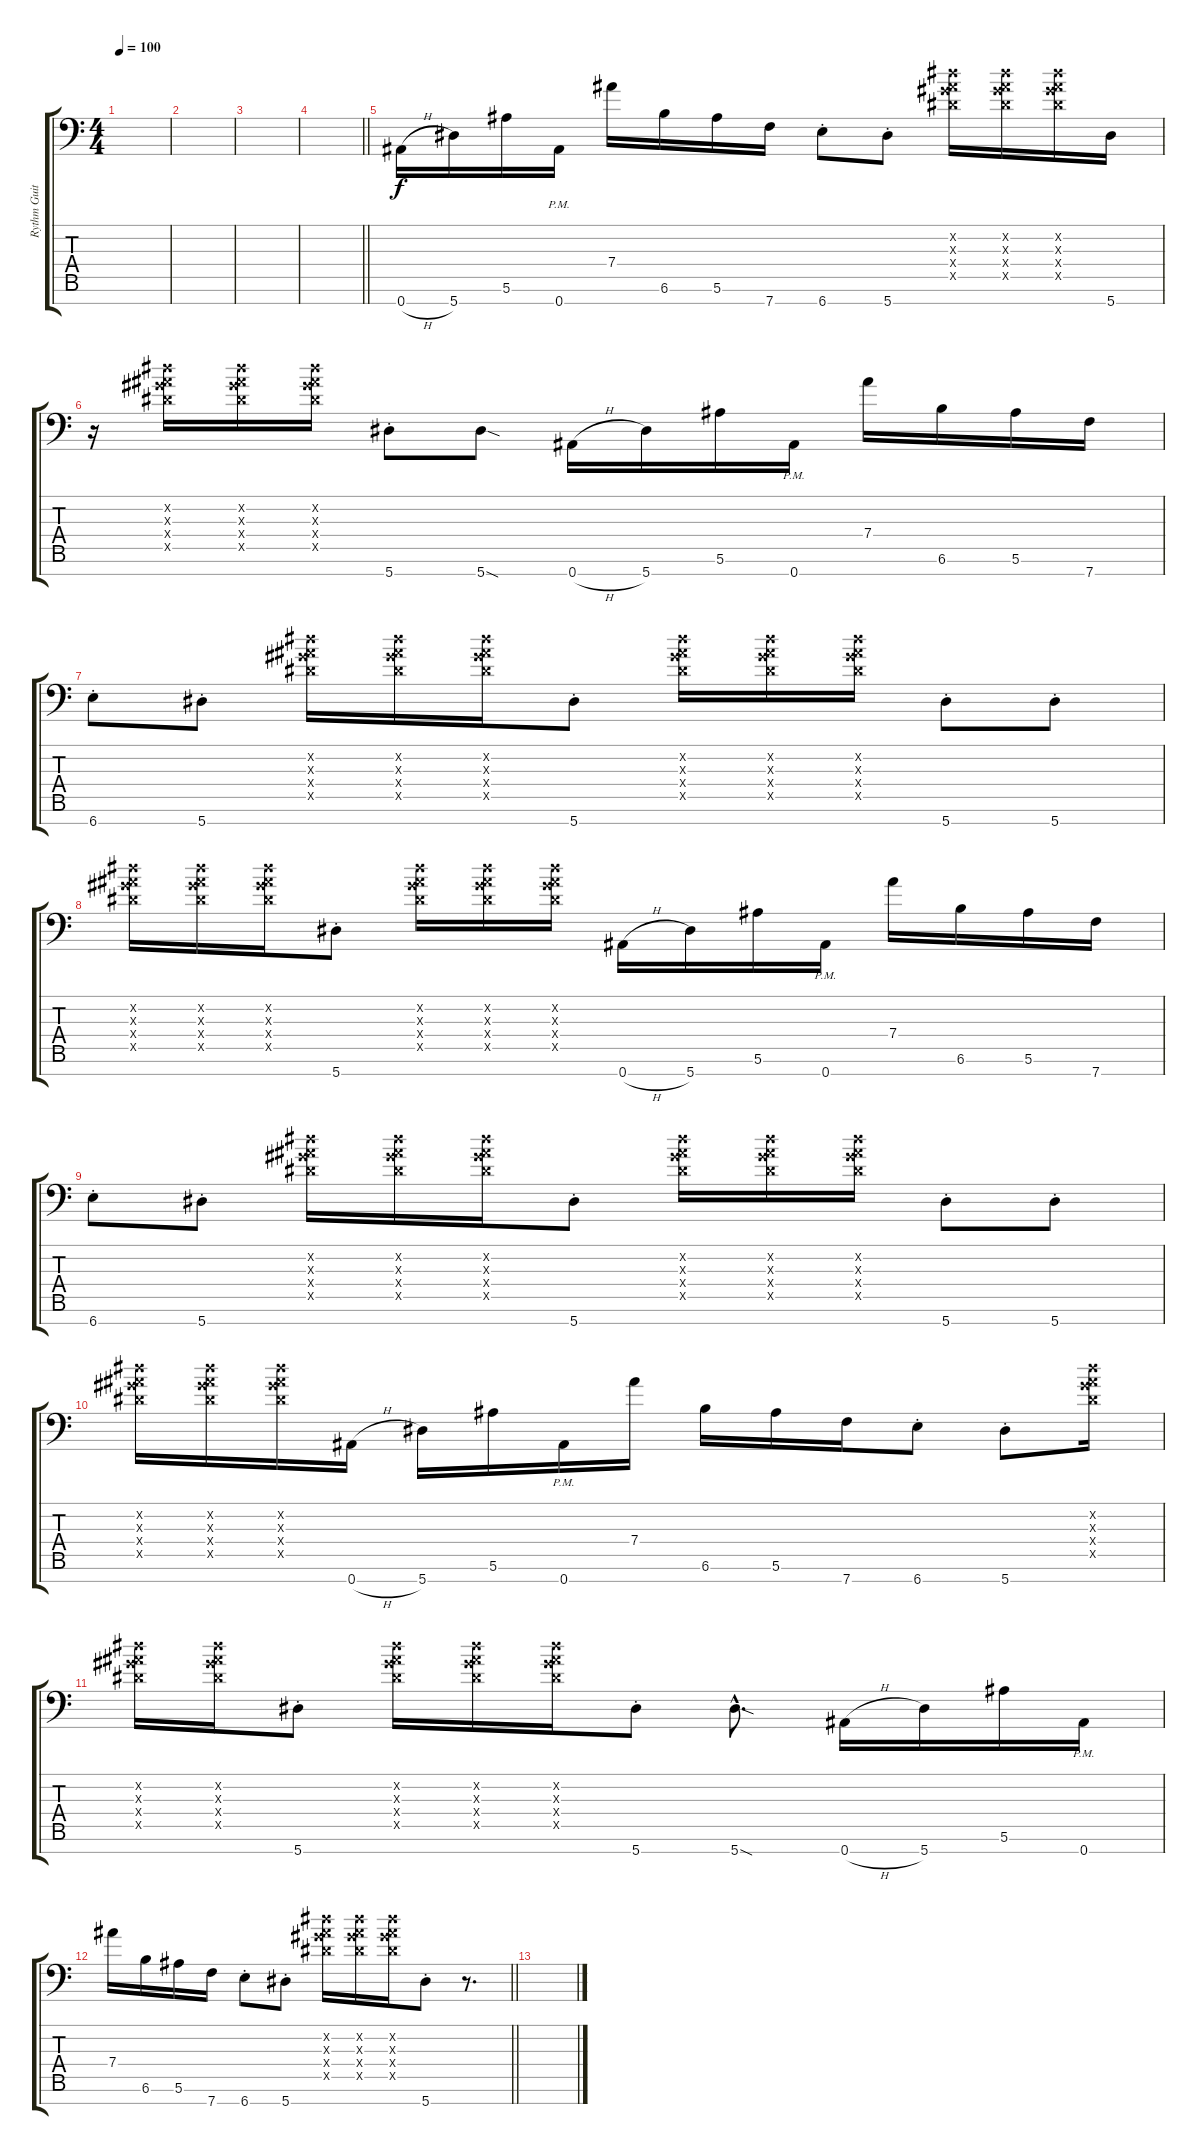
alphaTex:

\track ("Rythm Guitar #1" "Rythm Guit") {instrument distortionguitar}
\staff {score tabs}
\tuning (Eb4 Bb3 F3 Eb3 Bb2 F2 Bb1) {hide}
\ts (4 4)
\section ("" "")
\tempo 100
\clef f4
\ks c
|
|
|
\barLineRight lightlight
|
\section ("" "")
0.7{h}.16 5.7.16 5.6.16 0.7{pm}.16 7.4.16 6.6.16 5.6.16 7.7.16 6.7{st}.8 5.7{st}.8 (5.2{x} 5.3{x} 5.4{x} 5.5{x}).16 (5.2{x} 5.3{x} 5.4{x} 5.5{x}).16 (5.2{x} 5.3{x} 5.4{x} 5.5{x}).16 5.7.16 |
r.16 (5.2{x} 5.3{x} 5.4{x} 5.5{x}).16 (5.2{x} 5.3{x} 5.4{x} 5.5{x}).16 (5.2{x} 5.3{x} 5.4{x} 5.5{x}).16 5.7{st}.8 5.7{sod}.8 0.7{h}.16 5.7.16 5.6.16 0.7{pm}.16 7.4.16 6.6.16 5.6.16 7.7.16 |
6.7{st}.8 5.7{st}.8 (5.2{x} 5.3{x} 5.4{x} 5.5{x}).16 (5.2{x} 5.3{x} 5.4{x} 5.5{x}).16 (5.2{x} 5.3{x} 5.4{x} 5.5{x}).16 5.7{st}.8 (5.2{x} 5.3{x} 5.4{x} 5.5{x}).16 (5.2{x} 5.3{x} 5.4{x} 5.5{x}).16 (5.2{x} 5.3{x} 5.4{x} 5.5{x}).16 5.7{st}.8 5.7{st}.8 |
(5.2{x} 5.3{x} 5.4{x} 5.5{x}).16 (5.2{x} 5.3{x} 5.4{x} 5.5{x}).16 (5.2{x} 5.3{x} 5.4{x} 5.5{x}).16 5.7{st}.8 (5.2{x} 5.3{x} 5.4{x} 5.5{x}).16 (5.2{x} 5.3{x} 5.4{x} 5.5{x}).16 (5.2{x} 5.3{x} 5.4{x} 5.5{x}).16 0.7{h}.16 5.7.16 5.6.16 0.7{pm}.16 7.4.16 6.6.16 5.6.16 7.7.16 |
6.7{st}.8 5.7{st}.8 (5.2{x} 5.3{x} 5.4{x} 5.5{x}).16 (5.2{x} 5.3{x} 5.4{x} 5.5{x}).16 (5.2{x} 5.3{x} 5.4{x} 5.5{x}).16 5.7{st}.8 (5.2{x} 5.3{x} 5.4{x} 5.5{x}).16 (5.2{x} 5.3{x} 5.4{x} 5.5{x}).16 (5.2{x} 5.3{x} 5.4{x} 5.5{x}).16 5.7{st}.8 5.7{st}.8 |
(5.2{x} 5.3{x} 5.4{x} 5.5{x}).16 (5.2{x} 5.3{x} 5.4{x} 5.5{x}).16 (5.2{x} 5.3{x} 5.4{x} 5.5{x}).16 0.7{h}.16 5.7.16 5.6.16 0.7{pm}.16 7.4.16 6.6.16 5.6.16 7.7.16 6.7{st}.8 5.7{st}.8 (5.2{x} 5.3{x} 5.4{x} 5.5{x}).16 |
(5.2{x} 5.3{x} 5.4{x} 5.5{x}).16 (5.2{x} 5.3{x} 5.4{x} 5.5{x}).16 5.7{st}.8 (5.2{x} 5.3{x} 5.4{x} 5.5{x}).16 (5.2{x} 5.3{x} 5.4{x} 5.5{x}).16 (5.2{x} 5.3{x} 5.4{x} 5.5{x}).16 5.7{st}.8 5.7{sod hac}.8{d} 0.7{h}.16 5.7.16 5.6.16 0.7{pm}.16 |
\barLineRight lightlight
7.4.16 6.6.16 5.6.16 7.7.16 6.7{st}.8 5.7{st}.8 (5.2{x} 5.3{x} 5.4{x} 5.5{x}).16 (5.2{x} 5.3{x} 5.4{x} 5.5{x}).16 (5.2{x} 5.3{x} 5.4{x} 5.5{x}).16 5.7{st}.8 r.8{d} |
\section ("" "")
